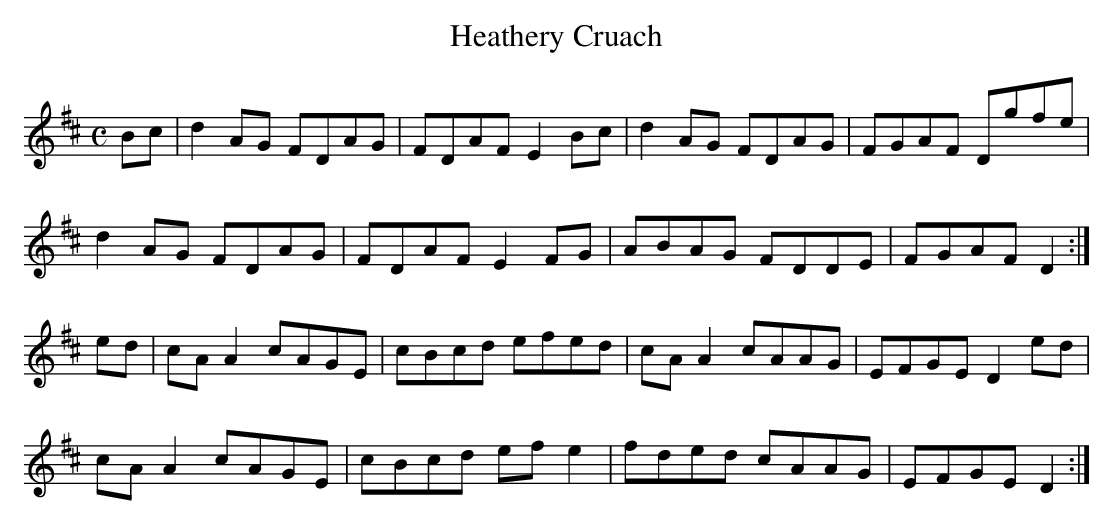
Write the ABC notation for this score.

X:1
T:Heathery Cruach
M:C
L:1/8
K:D Major
Bc|d2AG FDAG|FDAF E2Bc|d2AG FDAG|FGAF Dgfe|!
d2AG FDAG|FDAF E2FG|ABAG FDDE|FGAF D2:|!
ed|cAA2 cAGE|cBcd efed|cAA2 cAAG|EFGE D2ed|!
cAA2 cAGE|cBcd efe2|fded cAAG|EFGE D2:|!
